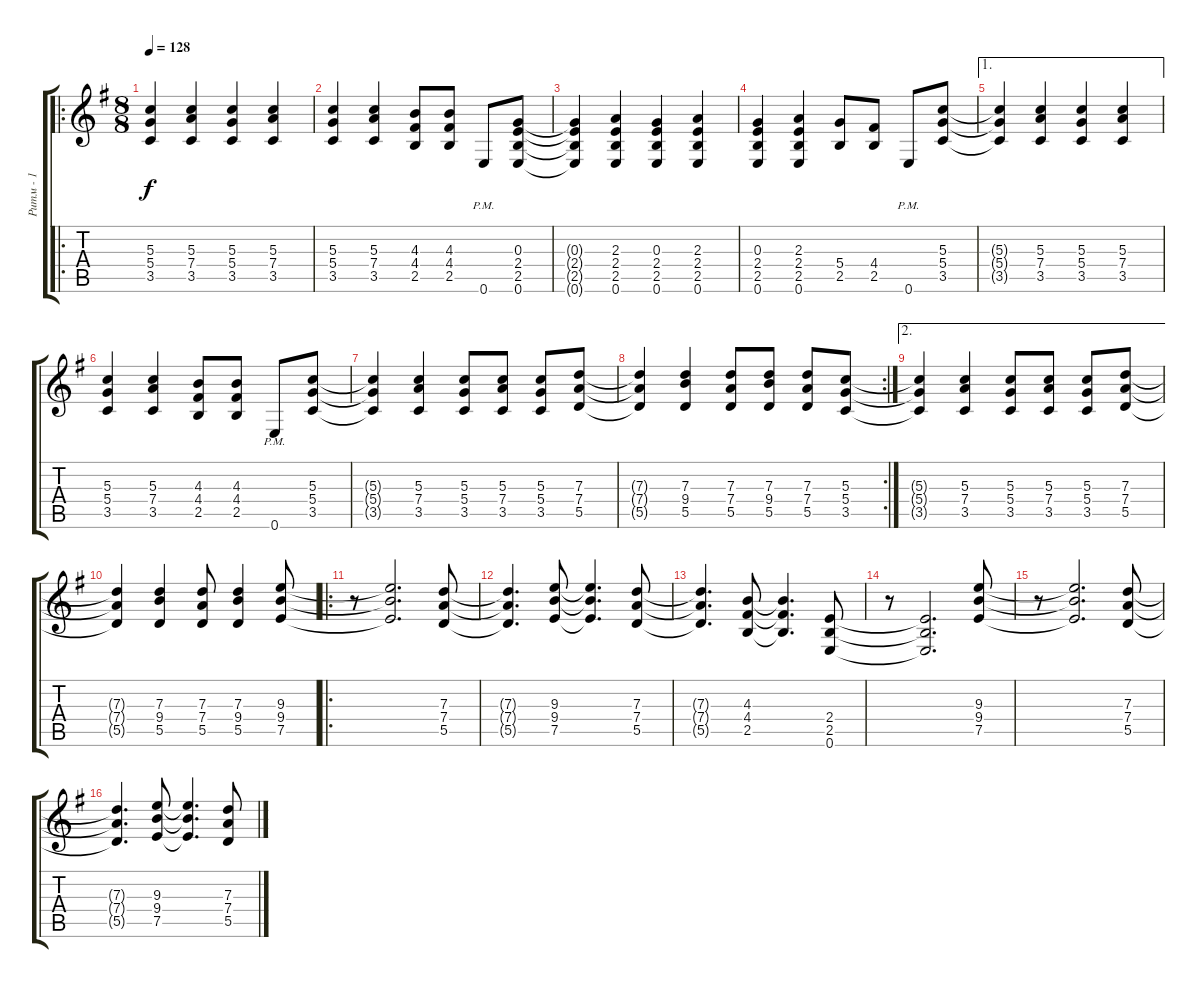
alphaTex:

\track ("Ритм - 1" "Ритм - 1") {instrument distortionguitar}
\staff {score tabs}
\tuning (E4 B3 G3 D3 A2 E2) {hide}
\ro
\ts (8 8)
\tempo 128
\clef g2
\ks g
(5.3{t} 5.4{t} 3.5{t}).4{dy f} (5.3 7.4 3.5).4 (5.3 5.4 3.5).4 (5.3 7.4 3.5).4 |
(5.3 5.4 3.5).4 (5.3 7.4 3.5).4 (4.3 4.4 2.5).8 (4.3 4.4 2.5).8 0.6{pm}.8 (0.3 2.4 2.5 0.6).8 |
(0.3{t} 2.4{t} 2.5{t} 0.6{t}).4 (2.3 2.4 2.5 0.6).4 (0.3 2.4 2.5 0.6).4 (2.3 2.4 2.5 0.6).4 |
(0.3 2.4 2.5 0.6).4 (2.3 2.4 2.5 0.6).4 (5.4 2.5).8 (4.4 2.5).8 0.6{pm}.8 (5.3 5.4 3.5).8 |
\ae 1
(5.3{t} 5.4{t} 3.5{t}).4 (5.3 7.4 3.5).4 (5.3 5.4 3.5).4 (5.3 7.4 3.5).4 |
(5.3 5.4 3.5).4 (5.3 7.4 3.5).4 (4.3 4.4 2.5).8 (4.3 4.4 2.5).8 0.6{pm}.8 (5.3 5.4 3.5).8 |
(5.3{t} 5.4{t} 3.5{t}).4 (5.3 7.4 3.5).4 (5.3 5.4 3.5).8 (5.3 7.4 3.5).8 (5.3 5.4 3.5).8 (7.3 7.4 5.5).8 |
\rc 2
(7.3{t} 7.4{t} 5.5{t}).4 (7.3 9.4 5.5).4 (7.3 7.4 5.5).8 (7.3 9.4 5.5).8 (7.3 7.4 5.5).8 (5.3 5.4 3.5).8 |
\ae 2
(5.3{t} 5.4{t} 3.5{t}).4 (5.3 7.4 3.5).4 (5.3 5.4 3.5).8 (5.3 7.4 3.5).8 (5.3 5.4 3.5).8 (7.3 7.4 5.5).8 |
(7.3{t} 7.4{t} 5.5{t}).4 (7.3 9.4 5.5).4 (7.3 7.4 5.5).8 (7.3 9.4 5.5).4 (9.3 9.4 7.5).8 |
\ro
r.8 (9.3{t} 9.4{t} 7.5{t}).2{d} (7.3 7.4 5.5).8 |
(7.3{t} 7.4{t} 5.5{t}).4{d} (9.3 9.4 7.5).8 (9.3{t} 9.4{t} 7.5{t}).4{d} (7.3 7.4 5.5).8 |
(7.3{t} 7.4{t} 5.5{t}).4{d} (4.3 4.4 2.5).8 (4.3{t} 4.4{t} 2.5{t}).4{d} (2.4 2.5 0.6).8 |
r.8 (2.4{t} 2.5{t} 0.6{t}).2{d} (9.3 9.4 7.5).8 |
r.8 (9.3{t} 9.4{t} 7.5{t}).2{d} (7.3 7.4 5.5).8 |
(7.3{t} 7.4{t} 5.5{t}).4{d} (9.3 9.4 7.5).8 (9.3{t} 9.4{t} 7.5{t}).4{d} (7.3 7.4 5.5).8
